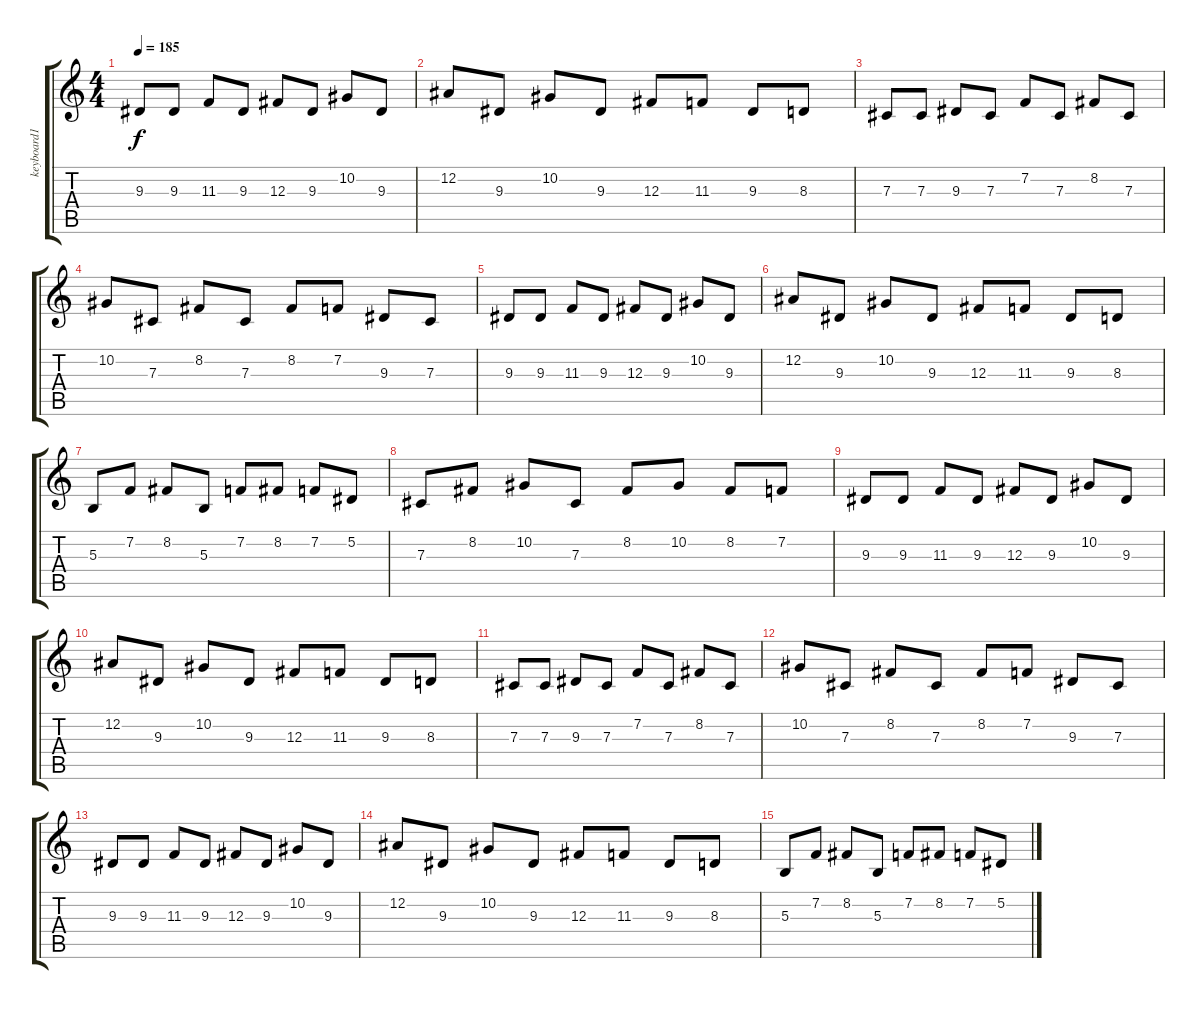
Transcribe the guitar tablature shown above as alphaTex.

\track ("keyboard1" "keyboard1") {instrument fx4atmosphere}
\staff {score tabs}
\tuning (Eb4 Bb3 Gb3 Db3 Ab2 Eb2) {hide}
\ts (4 4)
\tempo 185
\clef g2
\ks c
9.3.8{dy f} 9.3.8 11.3.8 9.3.8 12.3.8 9.3.8 10.2.8 9.3.8 |
12.2.8 9.3.8 10.2.8 9.3.8 12.3.8 11.3.8 9.3.8 8.3.8 |
7.3.8 7.3.8 9.3.8 7.3.8 7.2.8 7.3.8 8.2.8 7.3.8 |
10.2.8 7.3.8 8.2.8 7.3.8 8.2.8 7.2.8 9.3.8 7.3.8 |
9.3.8 9.3.8 11.3.8 9.3.8 12.3.8 9.3.8 10.2.8 9.3.8 |
12.2.8 9.3.8 10.2.8 9.3.8 12.3.8 11.3.8 9.3.8 8.3.8 |
5.3.8 7.2.8 8.2.8 5.3.8 7.2.8 8.2.8 7.2.8 5.2.8 |
7.3.8 8.2.8 10.2.8 7.3.8 8.2.8 10.2.8 8.2.8 7.2.8 |
9.3.8 9.3.8 11.3.8 9.3.8 12.3.8 9.3.8 10.2.8 9.3.8 |
12.2.8 9.3.8 10.2.8 9.3.8 12.3.8 11.3.8 9.3.8 8.3.8 |
7.3.8 7.3.8 9.3.8 7.3.8 7.2.8 7.3.8 8.2.8 7.3.8 |
10.2.8 7.3.8 8.2.8 7.3.8 8.2.8 7.2.8 9.3.8 7.3.8 |
9.3.8 9.3.8 11.3.8 9.3.8 12.3.8 9.3.8 10.2.8 9.3.8 |
12.2.8 9.3.8 10.2.8 9.3.8 12.3.8 11.3.8 9.3.8 8.3.8 |
5.3.8 7.2.8 8.2.8 5.3.8 7.2.8 8.2.8 7.2.8 5.2.8
